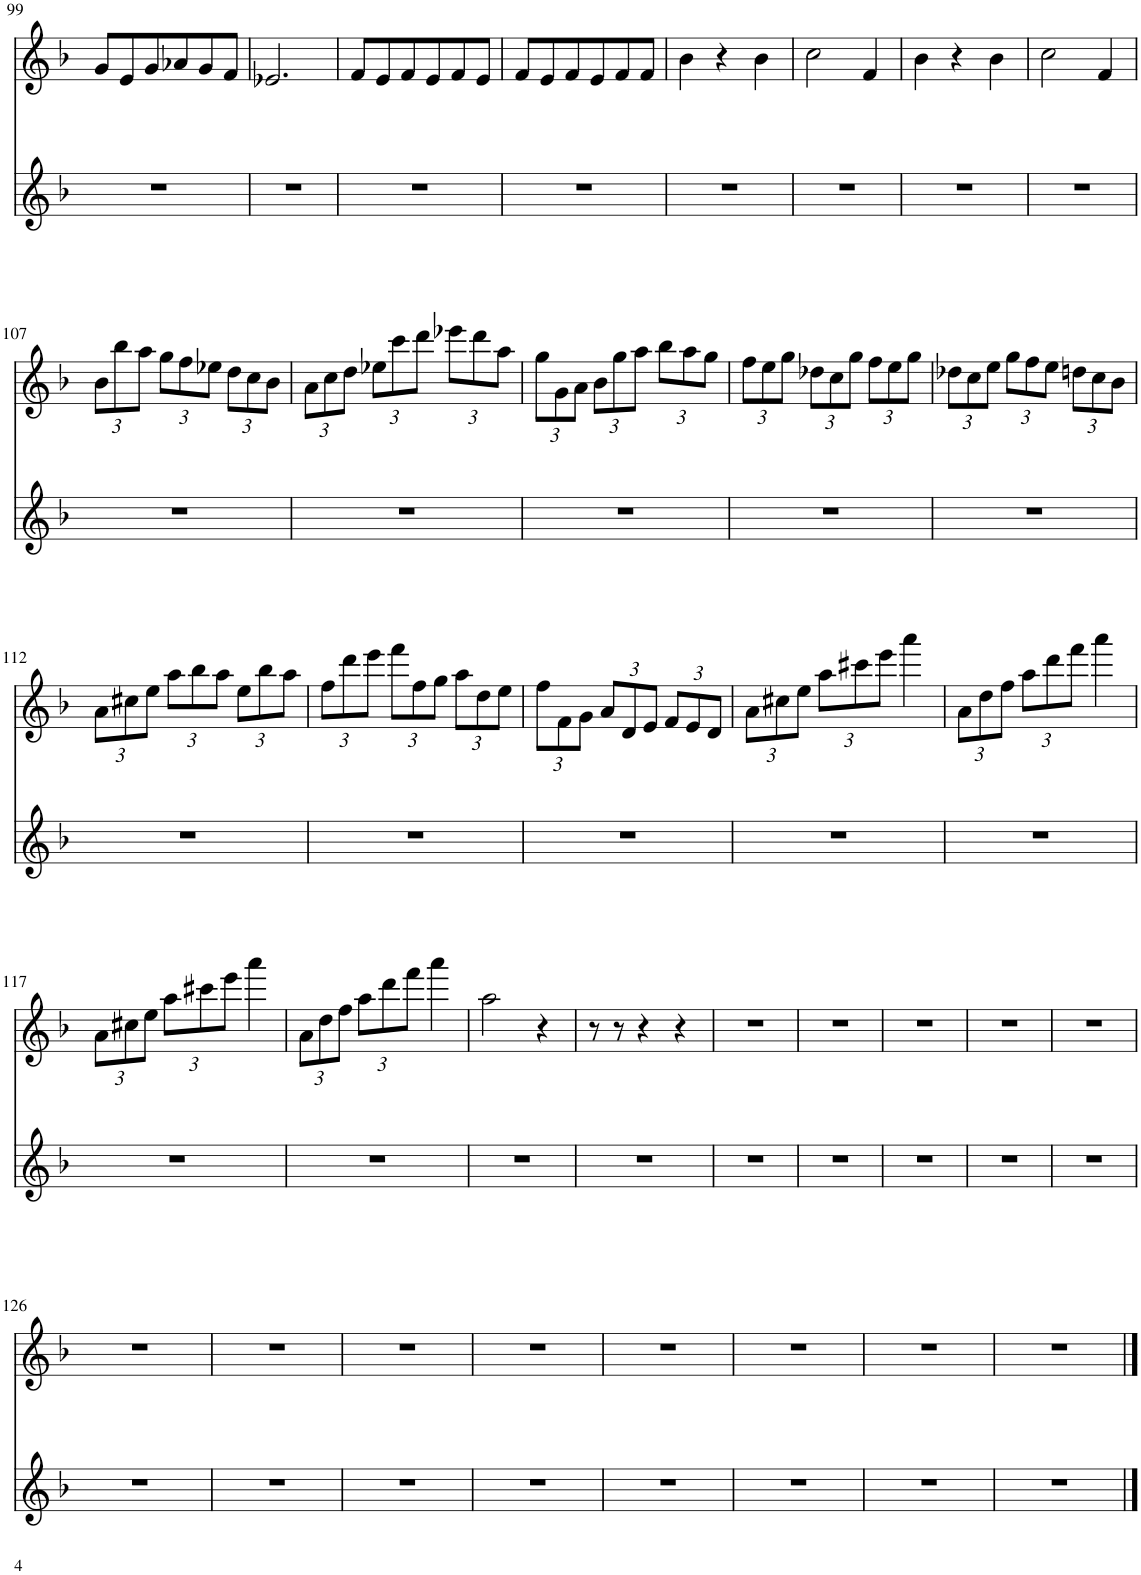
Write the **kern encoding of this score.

**kern	**kern
*part2	*part1
*staff2	*staff1
*I"Flöte	*I"Flöte
*I'Fl	*I'Fl
!!LO:PB:g=z
*clefG2	*clefG2
*k[b-]	*k[b-]
*M3/4	*M3/4
=99	=99
2.r	8g/L
.	8e/
.	8g/
.	8a-X/
.	8g/
.	8f/J
=100	=100
2.r	2.e-X/
=101	=101
2.r	8f/L
.	8e/
.	8f/
.	8e/
.	8f/
.	8e/J
=102	=102
2.r	8f/L
.	8e/
.	8f/
.	8e/
.	8f/
.	8f/J
=103	=103
2.r	4b-\
.	4r
.	4b-\
=104	=104
2.r	2cc\
.	4f/
=105	=105
2.r	4b-\
.	4r
.	4b-\
=106	=106
2.r	2cc\
.	4f/
!!LO:LB:g=z
=107	=107
*	*Xbrackettup
2.r	12b-\L
.	12bb-\
.	12aa\J
.	12gg\L
.	12ff\
.	12ee-X\J
.	12dd\L
.	12cc\
.	12b-\J
=108	=108
2.r	12a\L
.	12cc\
.	12dd\J
.	12ee-X\L
.	12ccc\
.	12ddd\J
.	12eee-X\L
.	12ddd\
.	12aa\J
=109	=109
2.r	12gg\L
.	12g\
.	12a\J
.	12b-\L
.	12gg\
.	12aa\J
.	12bb-\L
.	12aa\
.	12gg\J
=110	=110
2.r	12ff\L
.	12ee\
.	12gg\J
.	12dd-X\L
.	12cc\
.	12gg\J
.	12ff\L
.	12ee\
.	12gg\J
=111	=111
2.r	12dd-X\L
.	12cc\
.	12ee\J
.	12gg\L
.	12ff\
.	12ee\J
.	12ddn\L
.	12cc\
.	12b-\J
!!LO:LB:g=z
=112	=112
2.r	12a\L
.	12cc#X\
.	12ee\J
.	12aa\L
.	12bb-\
.	12aa\J
.	12ee\L
.	12bb-\
.	12aa\J
=113	=113
2.r	12ff\L
.	12ddd\
.	12eee\J
.	12fff\L
.	12ff\
.	12gg\J
.	12aa\L
.	12dd\
.	12ee\J
=114	=114
2.r	12ff\L
.	12f\
.	12g\J
.	12a/L
.	12d/
.	12e/J
.	12f/L
.	12e/
.	12d/J
=115	=115
2.r	12a\L
.	12cc#X\
.	12ee\J
.	12aa\L
.	12ccc#X\
.	12eee\J
.	4aaa\
=116	=116
2.r	12a\L
.	12dd\
.	12ff\J
.	12aa\L
.	12ddd\
.	12fff\J
.	4aaa\
!!LO:LB:g=z
=117	=117
2.r	12a\L
.	12cc#X\
.	12ee\J
.	12aa\L
.	12ccc#X\
.	12eee\J
.	4aaa\
=118	=118
2.r	12a\L
.	12dd\
.	12ff\J
.	12aa\L
.	12ddd\
.	12fff\J
.	4aaa\
=119	=119
2.r	2aa\
.	4r
=120	=120
2.r	8r
.	8r
.	4r
.	4r
=121	=121
2.r	2.r
=122	=122
2.r	2.r
=123	=123
2.r	2.r
=124	=124
2.r	2.r
=125	=125
2.r	2.r
!!LO:LB:g=z
=126	=126
2.r	2.r
=127	=127
2.r	2.r
=128	=128
2.r	2.r
=129	=129
2.r	2.r
=130	=130
2.r	2.r
=131	=131
2.r	2.r
=132	=132
2.r	2.r
=133	=133
2.r	2.r
==	==
*-	*-
